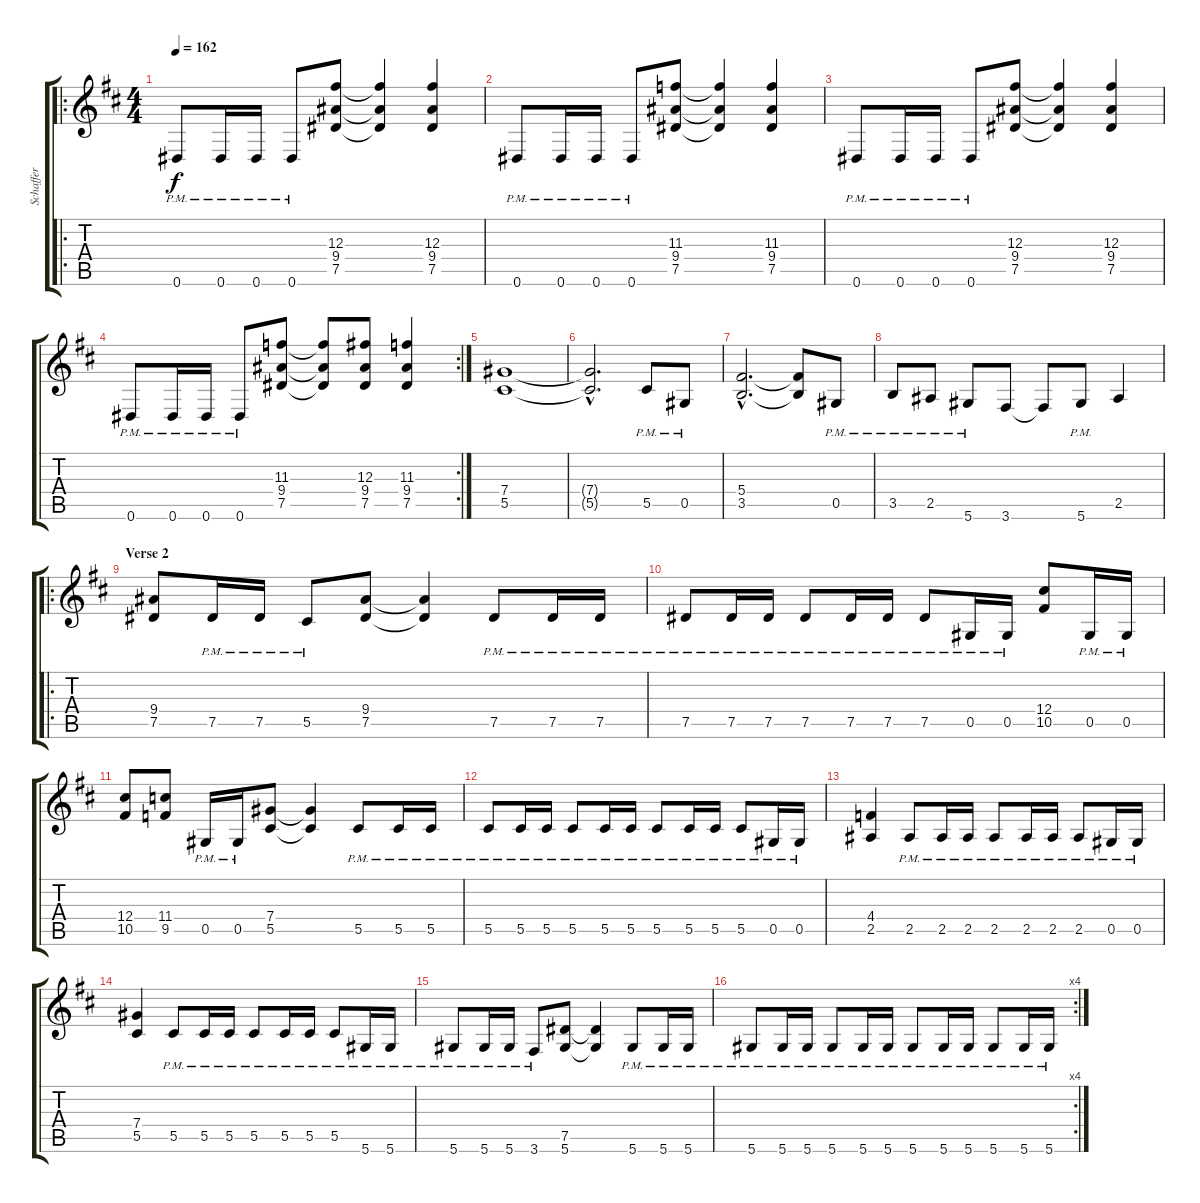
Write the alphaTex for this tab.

\track ("Schaffer" "Schaffer") {instrument distortionguitar}
\staff {score tabs}
\tuning (Eb4 Bb3 Gb3 Db3 Ab2 Eb2) {hide}
\ro
\ts (4 4)
\tempo 162
\clef g2
\ks d
0.6{pm}.8{dy f} 0.6{pm}.16 0.6{pm}.16 0.6{pm}.8 (12.3 9.4 7.5).8 (12.3{t} 9.4{t} 7.5{t}).4 (12.3 9.4 7.5).4 |
0.6{pm}.8 0.6{pm}.16 0.6{pm}.16 0.6{pm}.8 (11.3 9.4 7.5).8 (11.3{t} 9.4{t} 7.5{t}).4 (11.3 9.4 7.5).4 |
0.6{pm}.8 0.6{pm}.16 0.6{pm}.16 0.6{pm}.8 (12.3 9.4 7.5).8 (12.3{t} 9.4{t} 7.5{t}).4 (12.3 9.4 7.5).4 |
\rc 2
0.6{pm}.8 0.6{pm}.16 0.6{pm}.16 0.6{pm}.8 (11.3 9.4 7.5).8 (11.3{t} 9.4{t} 7.5{t}).8 (12.3 9.4 7.5).8 (11.3 9.4 7.5).4 |
(7.4 5.5).1 |
(7.4{hac t} 5.5{hac t}).2{d} 5.5{pm}.8 0.5{pm}.8 |
(5.4{hac} 3.5{hac}).2{d} (5.4{t} 3.5{t}).8 0.5{pm}.8 |
3.5{pm}.8 2.5{pm}.8 5.6{pm}.8 3.6.8 3.6{t}.8 5.6{pm}.8 2.5.4 |
\ro
\section ("" "Verse 2")
(9.4 7.5).8 7.5{pm}.16 7.5{pm}.16 5.5{pm}.8 (9.4 7.5).8 (9.4{t} 7.5{t}).4 7.5{pm}.8 7.5{pm}.16 7.5{pm}.16 |
7.5{pm}.8 7.5{pm}.16 7.5{pm}.16 7.5{pm}.8 7.5{pm}.16 7.5{pm}.16 7.5{pm}.8 0.5{pm}.16 0.5{pm}.16 (12.4 10.5).8 0.5{pm}.16 0.5{pm}.16 |
(12.4 10.5).8 (11.4 9.5).8 0.5{pm}.16 0.5{pm}.16 (7.4 5.5).8 (7.4{t} 5.5{t}).4 5.5{pm}.8 5.5{pm}.16 5.5{pm}.16 |
5.5{pm}.8 5.5{pm}.16 5.5{pm}.16 5.5{pm}.8 5.5{pm}.16 5.5{pm}.16 5.5{pm}.8 5.5{pm}.16 5.5{pm}.16 5.5{pm}.8 0.5{pm}.16 0.5{pm}.16 |
(4.4 2.5).4 2.5{pm}.8 2.5{pm}.16 2.5{pm}.16 2.5{pm}.8 2.5{pm}.16 2.5{pm}.16 2.5{pm}.8 0.5{pm}.16 0.5{pm}.16 |
(7.4 5.5).4 5.5{pm}.8 5.5{pm}.16 5.5{pm}.16 5.5{pm}.8 5.5{pm}.16 5.5{pm}.16 5.5{pm}.8 5.6{pm}.16 5.6{pm}.16 |
5.6{pm}.8 5.6{pm}.16 5.6{pm}.16 3.6{pm}.8 (7.5 5.6).8 (7.5{t} 5.6{t}).4 5.6{pm}.8 5.6{pm}.16 5.6{pm}.16 |
\rc 4
5.6{pm}.8 5.6{pm}.16 5.6{pm}.16 5.6{pm}.8 5.6{pm}.16 5.6{pm}.16 5.6{pm}.8 5.6{pm}.16 5.6{pm}.16 5.6{pm}.8 5.6{pm}.16 5.6{pm}.16
